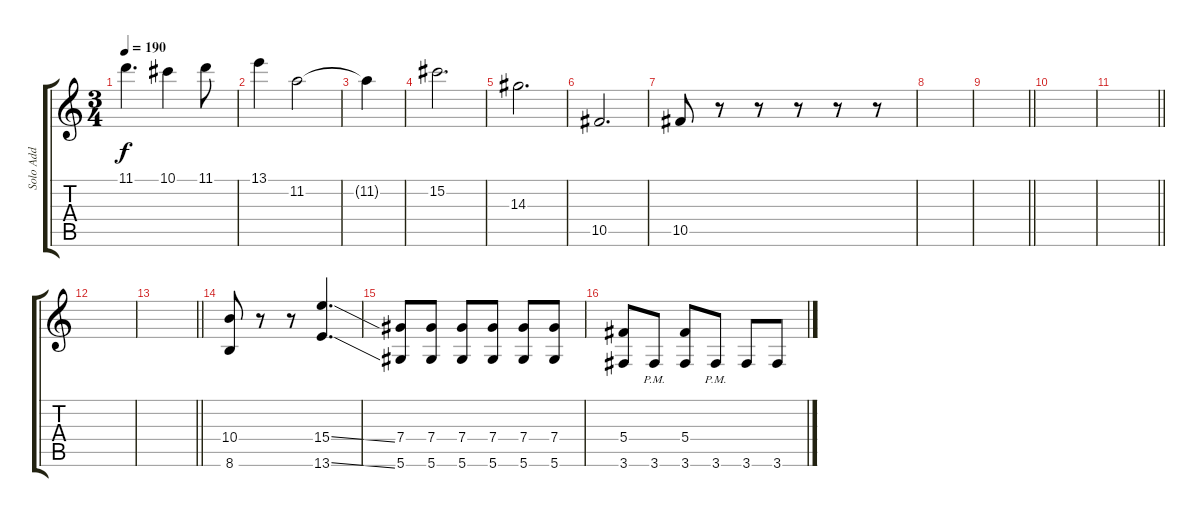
\track ("Solo Add" "Solo Add") {instrument distortionguitar}
\staff {score tabs}
\tuning (Eb4 Bb3 Gb3 Db3 Ab2 Eb2) {hide}
\ts (3 4)
\tempo 190
\clef g2
\ks c
11.1{t}.4{d dy f} 10.1.4 11.1.8 |
13.1.4 11.2.2 |
11.2{t}.4 |
15.2.2{d} |
14.3.2{d} |
10.5.2{d} |
10.5.8 r.8 r.8 r.8 r.8 r.8 |
|
\barLineRight lightlight
|
|
\barLineRight lightlight
|
|
\barLineRight lightlight
|
(10.4 8.6).8 r.8 r.8 (15.4{ss} 13.6{ss}).4{d} |
(7.4 5.6).8 (7.4 5.6).8 (7.4 5.6).8 (7.4 5.6).8 (7.4 5.6).8 (7.4 5.6).8 |
(5.4 3.6).8 3.6{pm}.8 (5.4 3.6).8 3.6{pm}.8 3.6.8 3.6.8
